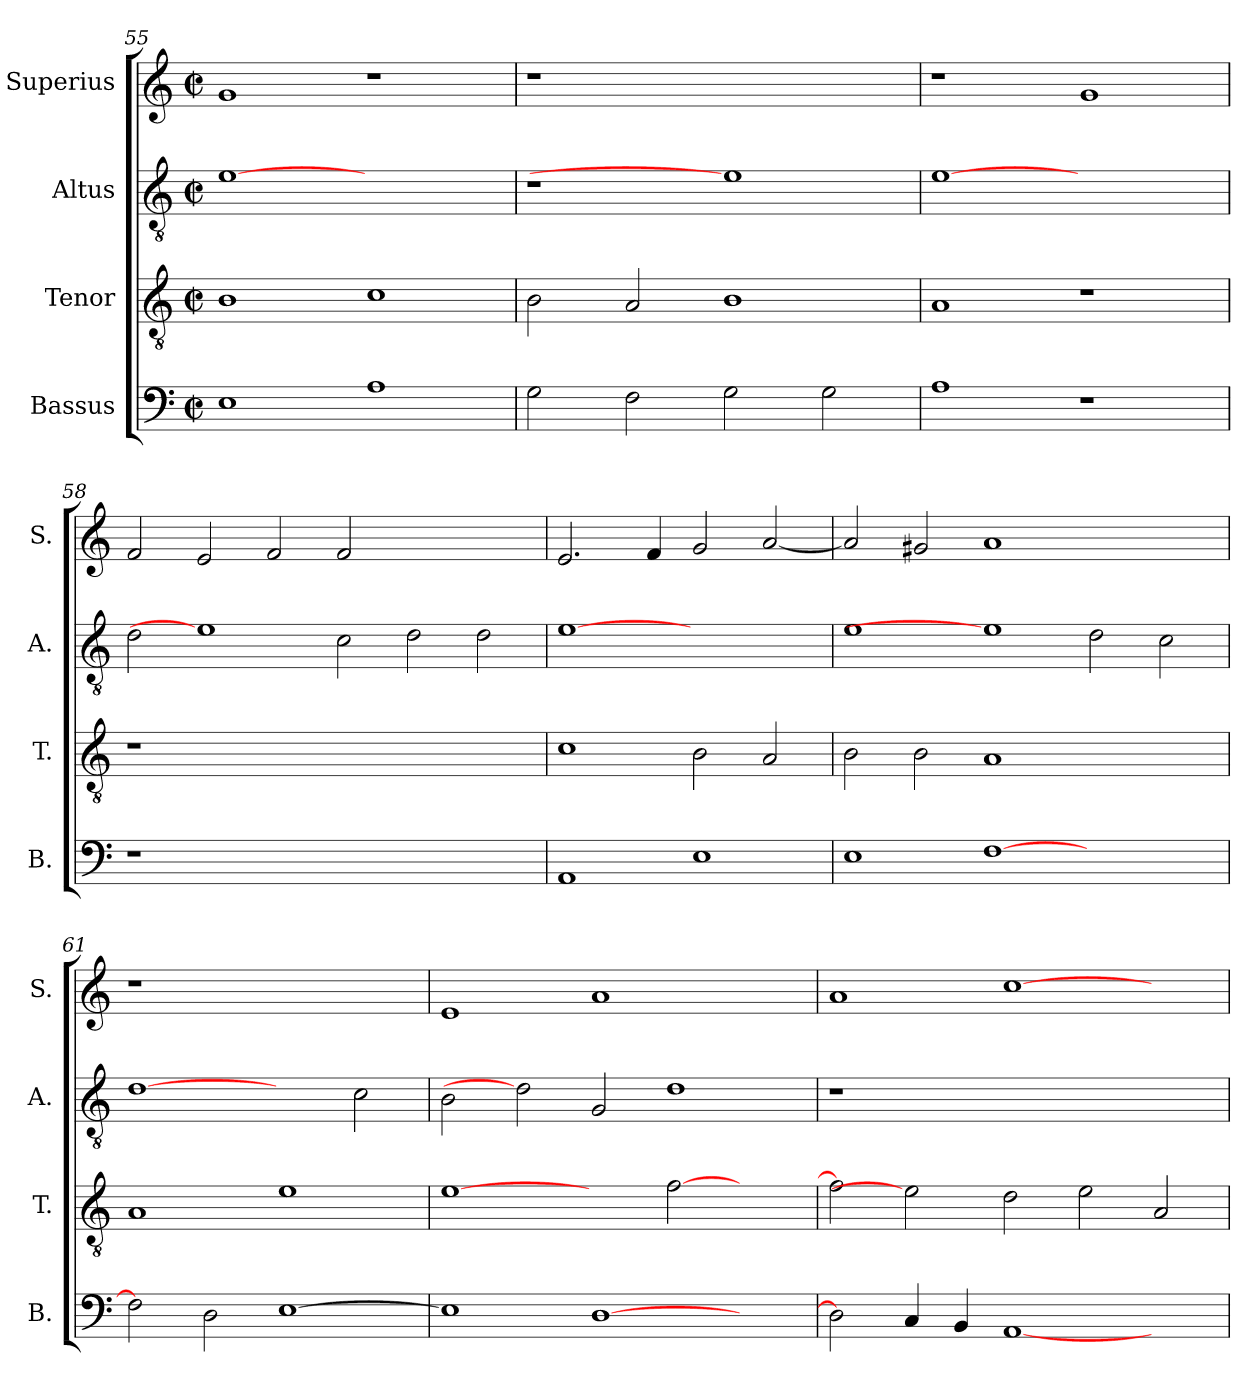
**kern	**kern	**kern	**kern
*part4	*part3	*part2	*part1
*staff4	*staff3	*staff2	*staff1
*I"Bassus	*I"Tenor	*I"Altus	*I"Superius
*I'B.	*I'T.	*I'A.	*I'S.
*clefF4	*clefGv2	*clefGv2	*clefG2
*	*ITrd7c12	*ITrd7c12	*
*k[]	*k[]	*k[]	*k[]
*C:	*C:	*C:	*C:
*M2/2	*M2/2	*M2/2	*M2/2
*met(c|)	*met(c|)	*met(c|)	*met(c|)
=55	=55	=55	=55
1Ei	1BBi	[1Ei	1gi
1Ai	1Ci	1ryy	1r
!!LO:LB:g=z
=56	=56	=56	=56
!	!	!LO:N:vis=1	!LO:N:vis=1
2Gi\	2BBi\	1r	1r
2Fi\	2AAi/	.	.
2Gi\	1BBi	1Ei]	1ryy
2Gi\	.	.	.
=57	=57	=57	=57
1Ai	1AAi	[1Ei	1r
1r	1r	1ryy	1gi
=58	=58	=58	=58
!LO:N:vis=1	!LO:N:vis=1	!	!
1r	1r	2Di\	2fi/
.	.	1Ei]	2ei/
0ryy	0ryy	.	2fi/
.	.	2Ci\	2fi/
.	.	2Di\	1ryy
.	.	2Di\	.
=59	=59	=59	=59
1AAi	1Ci	[1Ei	2.ei/
.	.	.	4fi/
1Ei	2BBi\	1ryy	2gi/
.	2AAi/	.	[<2ai/
=60	=60	=60	=60
1Ei	2BBi\	1Ei	2ai/]
.	2BBi\	.	2g#Xi/
[>1Fi	1AAi	1Ei]	1ai
1ryy	1ryy	2Di\	1ryy
.	.	2Ci\	.
!!LO:LB:g=z
=61	=61	=61	=61
!	!	!	!LO:N:vis=1
2Fi\]	1AAi	[1Di	1r
2Di\	.	.	.
[>1Ei	1Ei	2ryy	1ryy
.	.	2Ci\	.
=62	=62	=62	=62
1Ei]	[1Ei	2BBi\	1ei
.	.	2Di]	.
[>1Di	2ryy	2GGi/	1ai
.	[>2Fi\	1Di	.
2ryy	2ryy	.	2ryy
=63	=63	=63	=63
!	!	!LO:N:vis=1	!
2Di\]	2Fi\]	1r	1ai
4Ci/	2Ei]	.	.
4BBi/	.	.	.
[<1AAi	2Di\	1.ryy	[>1cci
.	2Ei\	.	.
2ryy	2AAi/	.	2ryy
=	=	=	=
*-	*-	*-	*-
